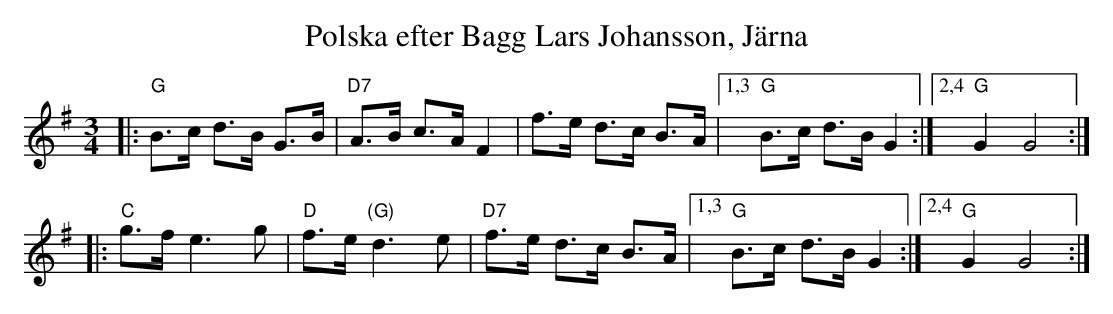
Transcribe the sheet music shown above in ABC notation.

X:1
T: Polska efter Bagg Lars Johansson, J\"arna
M: 3/4
L: 1/8
K: G
|: "G"B>c d>B G>B | "D7"A>B c>A F2 \
| f>e d>c B>A |1,3 "G"B>c d>B G2 :|2,4 "G"G2 G4 :|
|: "C"g>f e3 g | "D"f>e "(G)"d3 e \
| "D7"f>e d>c B>A |1,3 "G"B>c d>B G2 :|2,4 "G"G2 G4 :|
